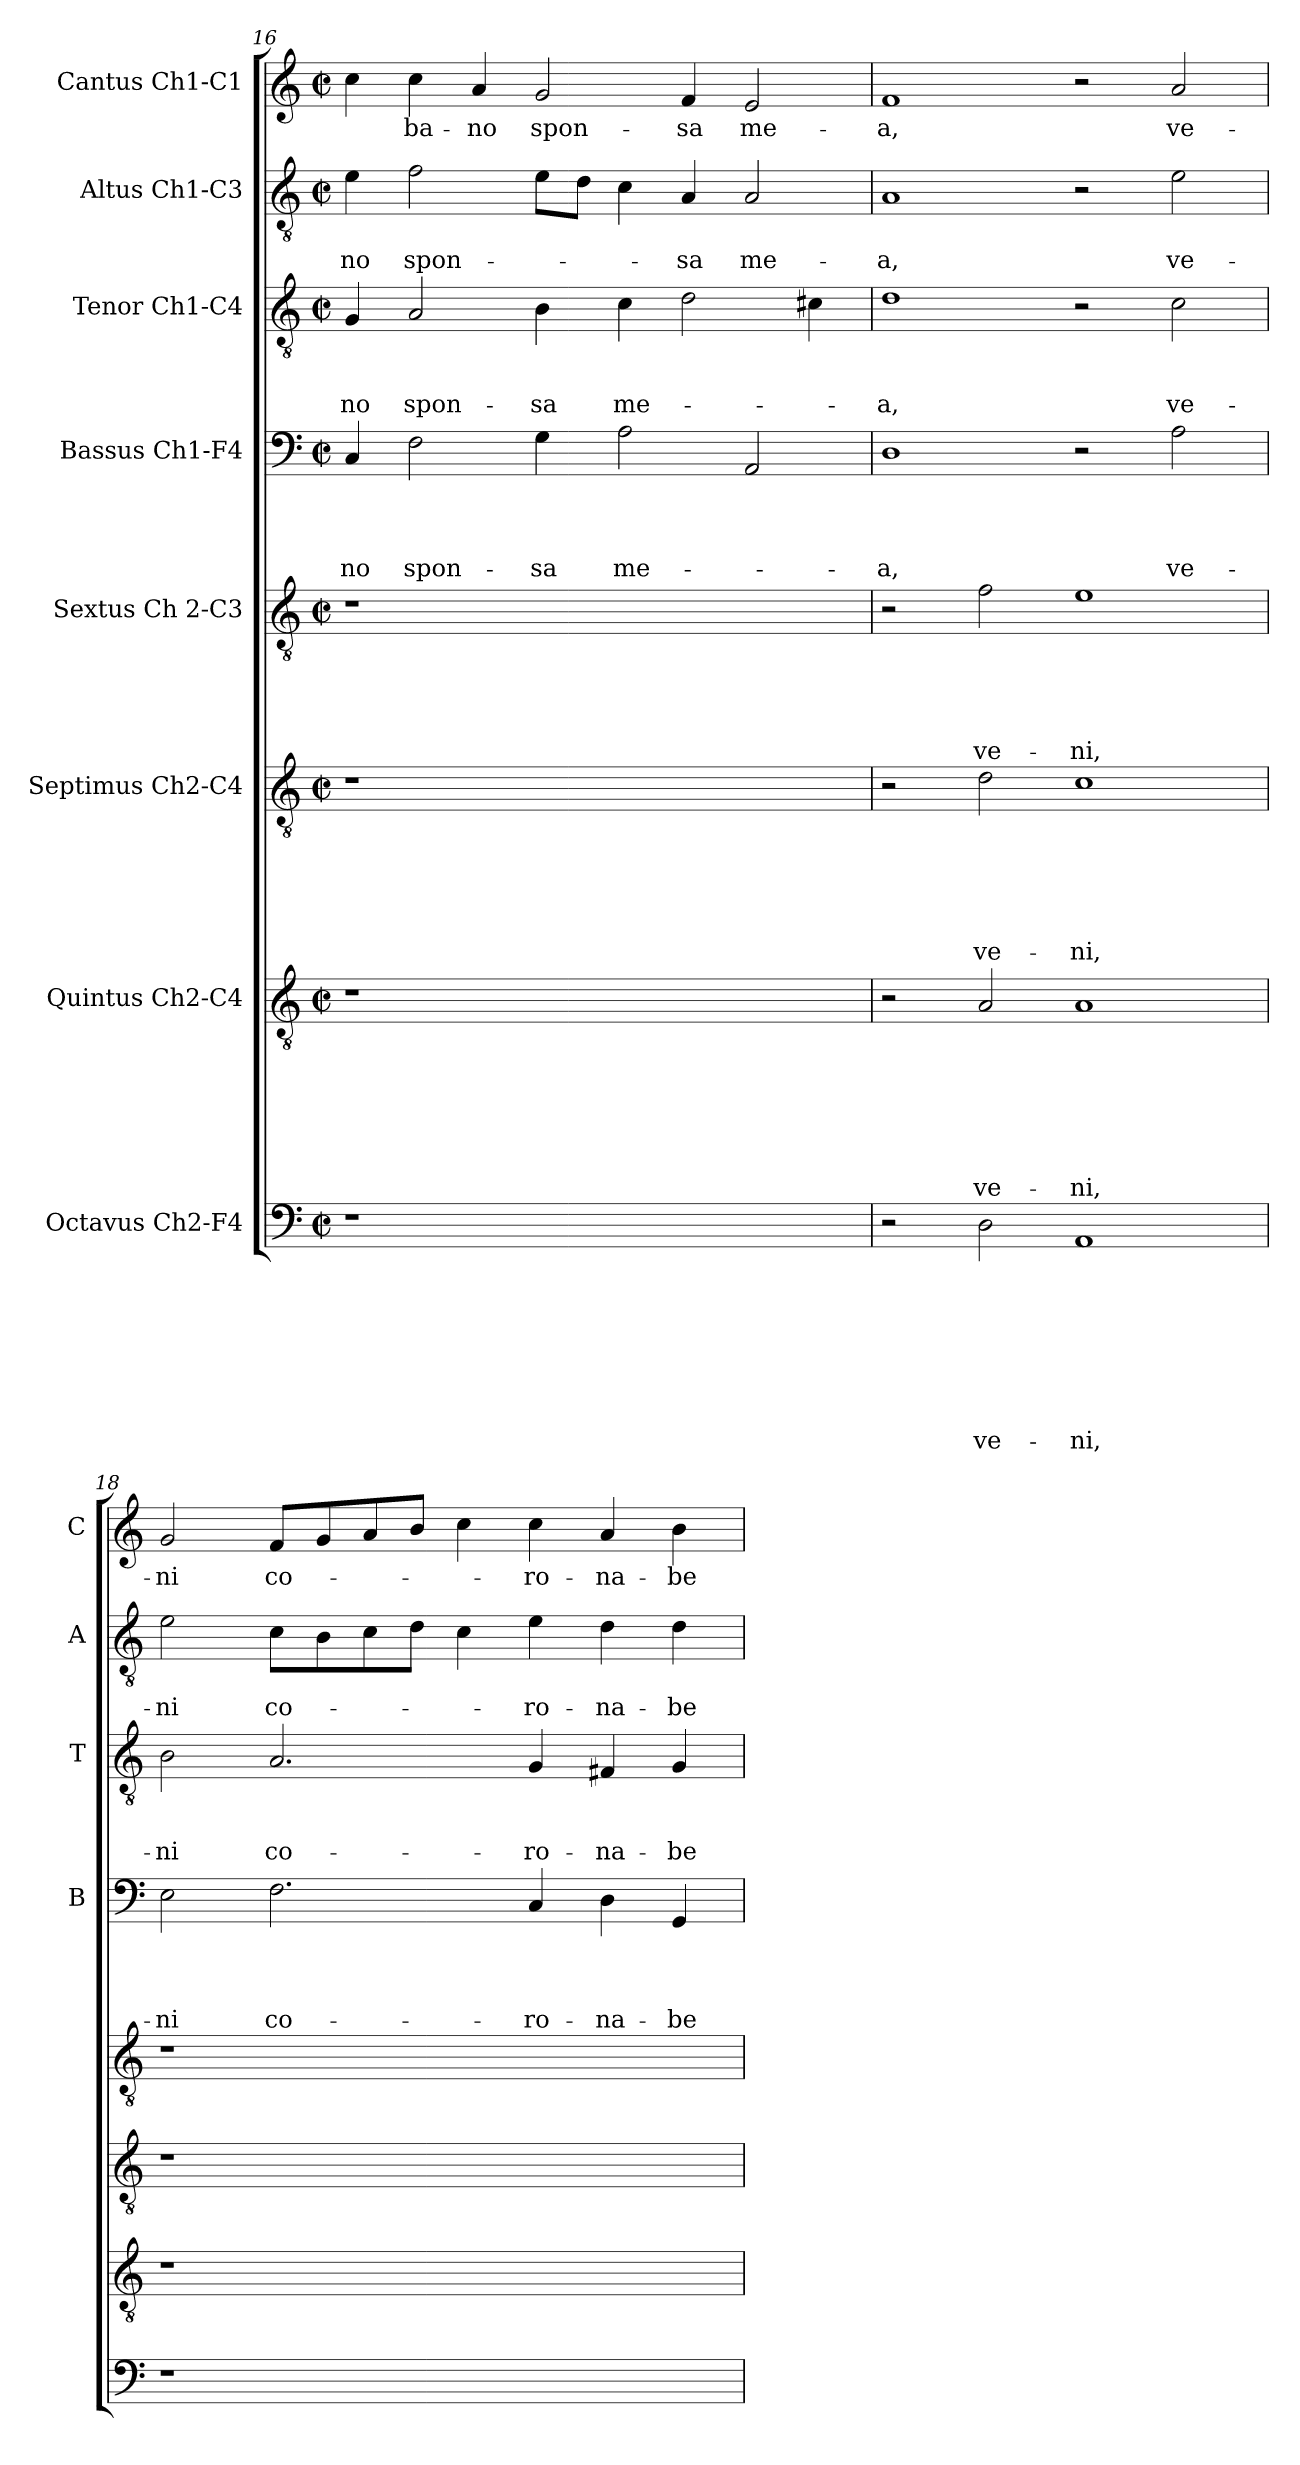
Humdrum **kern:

**kern	**text	**text	**text	**text	**text	**text	**text	**text	**kern	**text	**text	**text	**text	**text	**text	**text	**kern	**text	**text	**text	**text	**text	**text	**kern	**text	**text	**text	**text	**text	**kern	**text	**text	**text	**text	**kern	**text	**text	**text	**kern	**text	**text	**kern	**text
*part8	*part8	*part8	*part8	*part8	*part8	*part8	*part8	*part8	*part7	*part7	*part7	*part7	*part7	*part7	*part7	*part7	*part6	*part6	*part6	*part6	*part6	*part6	*part6	*part5	*part5	*part5	*part5	*part5	*part5	*part4	*part4	*part4	*part4	*part4	*part3	*part3	*part3	*part3	*part2	*part2	*part2	*part1	*part1
*staff8	*staff8	*staff8	*staff8	*staff8	*staff8	*staff8	*staff8	*staff8	*staff7	*staff7	*staff7	*staff7	*staff7	*staff7	*staff7	*staff7	*staff6	*staff6	*staff6	*staff6	*staff6	*staff6	*staff6	*staff5	*staff5	*staff5	*staff5	*staff5	*staff5	*staff4	*staff4	*staff4	*staff4	*staff4	*staff3	*staff3	*staff3	*staff3	*staff2	*staff2	*staff2	*staff1	*staff1
*I"Octavus Ch2-F4	*	*	*	*	*	*	*	*	*I"Quintus Ch2-C4	*	*	*	*	*	*	*	*I"Septimus Ch2-C4	*	*	*	*	*	*	*I"Sextus Ch 2-C3	*	*	*	*	*	*I"Bassus Ch1-F4	*	*	*	*	*I"Tenor Ch1-C4	*	*	*	*I"Altus Ch1-C3	*	*	*I"Cantus Ch1-C1	*
*	*	*	*	*	*	*	*	*	*	*	*	*	*	*	*	*	*	*	*	*	*	*	*	*	*	*	*	*	*	*I'B	*	*	*	*	*I'T	*	*	*	*I'A	*	*	*I'C	*
!!LO:LB:g=z
*clefF4	*	*	*	*	*	*	*	*	*clefGv2	*	*	*	*	*	*	*	*clefGv2	*	*	*	*	*	*	*clefGv2	*	*	*	*	*	*clefF4	*	*	*	*	*clefGv2	*	*	*	*clefGv2	*	*	*clefG2	*
*k[]	*	*	*	*	*	*	*	*	*k[]	*	*	*	*	*	*	*	*k[]	*	*	*	*	*	*	*k[]	*	*	*	*	*	*k[]	*	*	*	*	*k[]	*	*	*	*k[]	*	*	*k[]	*
*C:	*	*	*	*	*	*	*	*	*C:	*	*	*	*	*	*	*	*C:	*	*	*	*	*	*	*C:	*	*	*	*	*	*C:	*	*	*	*	*C:	*	*	*	*C:	*	*	*C:	*
*M2/2	*	*	*	*	*	*	*	*	*M2/2	*	*	*	*	*	*	*	*M2/2	*	*	*	*	*	*	*M2/2	*	*	*	*	*	*M2/2	*	*	*	*	*M2/2	*	*	*	*M2/2	*	*	*M2/2	*
*met(c|)	*	*	*	*	*	*	*	*	*met(c|)	*	*	*	*	*	*	*	*met(c|)	*	*	*	*	*	*	*met(c|)	*	*	*	*	*	*met(c|)	*	*	*	*	*met(c|)	*	*	*	*met(c|)	*	*	*met(c|)	*
=16	=16	=16	=16	=16	=16	=16	=16	=16	=16	=16	=16	=16	=16	=16	=16	=16	=16	=16	=16	=16	=16	=16	=16	=16	=16	=16	=16	=16	=16	=16	=16	=16	=16	=16	=16	=16	=16	=16	=16	=16	=16	=16	=16
!	!	!	!	!	!	!	!	!	!	!	!	!	!	!	!	!	!	!	!	!	!	!	!	!	!	!	!	!	!	!	!	!	!	!LO:LY:b	!	!	!	!LO:LY:b	!	!	!LO:LY:b	!	!
1r	.	.	.	.	.	.	.	.	1r	.	.	.	.	.	.	.	1r	.	.	.	.	.	.	1r	.	.	.	.	.	4C/	.	.	.	-no	4G/	.	.	-no	4e\	.	-no	4cc\	.
!	!	!	!	!	!	!	!	!	!	!	!	!	!	!	!	!	!	!	!	!	!	!	!	!	!	!	!	!	!	!	!	!	!	!LO:LY:b	!	!	!	!LO:LY:b	!	!	!LO:LY:b	!	!LO:LY:b
.	.	.	.	.	.	.	.	.	.	.	.	.	.	.	.	.	.	.	.	.	.	.	.	.	.	.	.	.	.	2F\	.	.	.	spon-	2A/	.	.	spon-	2f\	.	spon-	4cc\	-ba-
!	!	!	!	!	!	!	!	!	!	!	!	!	!	!	!	!	!	!	!	!	!	!	!	!	!	!	!	!	!	!	!	!	!	!	!	!	!	!	!	!	!	!	!LO:LY:b
.	.	.	.	.	.	.	.	.	.	.	.	.	.	.	.	.	.	.	.	.	.	.	.	.	.	.	.	.	.	.	.	.	.	.	.	.	.	.	.	.	.	4a/	-no
!	!	!	!	!	!	!	!	!	!	!	!	!	!	!	!	!	!	!	!	!	!	!	!	!	!	!	!	!	!	!	!	!	!	!LO:LY:b	!	!	!	!LO:LY:b	!	!	!	!	!LO:LY:b
.	.	.	.	.	.	.	.	.	.	.	.	.	.	.	.	.	.	.	.	.	.	.	.	.	.	.	.	.	.	4G\	.	.	.	-sa	4B\	.	.	-sa	8e\L	.	.	2g/	spon-
.	.	.	.	.	.	.	.	.	.	.	.	.	.	.	.	.	.	.	.	.	.	.	.	.	.	.	.	.	.	.	.	.	.	.	.	.	.	.	8d\J	.	.	.	.
!	!	!	!	!	!	!	!	!	!	!	!	!	!	!	!	!	!	!	!	!	!	!	!	!	!	!	!	!	!	!	!	!	!	!LO:LY:b	!	!	!	!LO:LY:b	!	!	!	!	!
1ryy	.	.	.	.	.	.	.	.	1ryy	.	.	.	.	.	.	.	1ryy	.	.	.	.	.	.	1ryy	.	.	.	.	.	2A\	.	.	.	me-	4c\	.	.	me-	4c\	.	.	.	.
!	!	!	!	!	!	!	!	!	!	!	!	!	!	!	!	!	!	!	!	!	!	!	!	!	!	!	!	!	!	!	!	!	!	!	!	!	!	!	!	!	!LO:LY:b	!	!LO:LY:b
.	.	.	.	.	.	.	.	.	.	.	.	.	.	.	.	.	.	.	.	.	.	.	.	.	.	.	.	.	.	.	.	.	.	.	2d\	.	.	.	4A/	.	-sa	4f/	-sa
!	!	!	!	!	!	!	!	!	!	!	!	!	!	!	!	!	!	!	!	!	!	!	!	!	!	!	!	!	!	!	!	!	!	!	!	!	!	!	!	!	!LO:LY:b	!	!LO:LY:b
.	.	.	.	.	.	.	.	.	.	.	.	.	.	.	.	.	.	.	.	.	.	.	.	.	.	.	.	.	.	2AA/	.	.	.	.	.	.	.	.	2A/	.	me-	2e/	me-
.	.	.	.	.	.	.	.	.	.	.	.	.	.	.	.	.	.	.	.	.	.	.	.	.	.	.	.	.	.	.	.	.	.	.	4c#X\	.	.	.	.	.	.	.	.
=17	=17	=17	=17	=17	=17	=17	=17	=17	=17	=17	=17	=17	=17	=17	=17	=17	=17	=17	=17	=17	=17	=17	=17	=17	=17	=17	=17	=17	=17	=17	=17	=17	=17	=17	=17	=17	=17	=17	=17	=17	=17	=17	=17
!	!	!	!	!	!	!	!	!	!	!	!	!	!	!	!	!	!	!	!	!	!	!	!	!	!	!	!	!	!	!	!	!	!	!LO:LY:b	!	!	!	!LO:LY:b	!	!	!LO:LY:b	!	!LO:LY:b
2r	.	.	.	.	.	.	.	.	2r	.	.	.	.	.	.	.	2r	.	.	.	.	.	.	2r	.	.	.	.	.	1D	.	.	.	-a,	1d	.	.	-a,	1A	.	-a,	1f	-a,
!	!	!	!	!	!	!	!	!LO:LY:b	!	!	!	!	!	!	!	!LO:LY:b	!	!	!	!	!	!	!LO:LY:b	!	!	!	!	!	!LO:LY:b	!	!	!	!	!	!	!	!	!	!	!	!	!	!
2D\	.	.	.	.	.	.	.	ve-	2A/	.	.	.	.	.	.	ve-	2d\	.	.	.	.	.	ve-	2f\	.	.	.	.	ve-	.	.	.	.	.	.	.	.	.	.	.	.	.	.
!	!	!	!	!	!	!	!	!LO:LY:b	!	!	!	!	!	!	!	!LO:LY:b	!	!	!	!	!	!	!LO:LY:b	!	!	!	!	!	!LO:LY:b	!	!	!	!	!	!	!	!	!	!	!	!	!	!
1AA	.	.	.	.	.	.	.	-ni,	1A	.	.	.	.	.	.	-ni,	1c	.	.	.	.	.	-ni,	1e	.	.	.	.	-ni,	2r	.	.	.	.	2r	.	.	.	2r	.	.	2r	.
!	!	!	!	!	!	!	!	!	!	!	!	!	!	!	!	!	!	!	!	!	!	!	!	!	!	!	!	!	!	!	!	!	!	!LO:LY:b	!	!	!	!LO:LY:b	!	!	!LO:LY:b	!	!LO:LY:b
.	.	.	.	.	.	.	.	.	.	.	.	.	.	.	.	.	.	.	.	.	.	.	.	.	.	.	.	.	.	2A\	.	.	.	ve-	2c\	.	.	ve-	2e\	.	ve-	2a/	ve-
=18	=18	=18	=18	=18	=18	=18	=18	=18	=18	=18	=18	=18	=18	=18	=18	=18	=18	=18	=18	=18	=18	=18	=18	=18	=18	=18	=18	=18	=18	=18	=18	=18	=18	=18	=18	=18	=18	=18	=18	=18	=18	=18	=18
!	!	!	!	!	!	!	!	!	!	!	!	!	!	!	!	!	!	!	!	!	!	!	!	!	!	!	!	!	!	!	!	!	!	!LO:LY:b	!	!	!	!LO:LY:b	!	!	!LO:LY:b	!	!LO:LY:b
1r	.	.	.	.	.	.	.	.	1r	.	.	.	.	.	.	.	1r	.	.	.	.	.	.	1r	.	.	.	.	.	2E\	.	.	.	-ni	2B\	.	.	-ni	2e\	.	-ni	2g/	-ni
!	!	!	!	!	!	!	!	!	!	!	!	!	!	!	!	!	!	!	!	!	!	!	!	!	!	!	!	!	!	!	!	!	!	!LO:LY:b	!	!	!	!LO:LY:b	!	!	!LO:LY:b	!	!LO:LY:b
.	.	.	.	.	.	.	.	.	.	.	.	.	.	.	.	.	.	.	.	.	.	.	.	.	.	.	.	.	.	2.F\	.	.	.	co-	2.A/	.	.	co-	8c\L	.	co-	8f/L	co-
.	.	.	.	.	.	.	.	.	.	.	.	.	.	.	.	.	.	.	.	.	.	.	.	.	.	.	.	.	.	.	.	.	.	.	.	.	.	.	8B\	.	.	8g/	.
.	.	.	.	.	.	.	.	.	.	.	.	.	.	.	.	.	.	.	.	.	.	.	.	.	.	.	.	.	.	.	.	.	.	.	.	.	.	.	8c\	.	.	8a/	.
.	.	.	.	.	.	.	.	.	.	.	.	.	.	.	.	.	.	.	.	.	.	.	.	.	.	.	.	.	.	.	.	.	.	.	.	.	.	.	8d\J	.	.	8b/J	.
1ryy	.	.	.	.	.	.	.	.	1ryy	.	.	.	.	.	.	.	1ryy	.	.	.	.	.	.	1ryy	.	.	.	.	.	.	.	.	.	.	.	.	.	.	4c\	.	.	4cc\	.
!	!	!	!	!	!	!	!	!	!	!	!	!	!	!	!	!	!	!	!	!	!	!	!	!	!	!	!	!	!	!	!	!	!	!LO:LY:b	!	!	!	!LO:LY:b	!	!	!LO:LY:b	!	!LO:LY:b
.	.	.	.	.	.	.	.	.	.	.	.	.	.	.	.	.	.	.	.	.	.	.	.	.	.	.	.	.	.	4C/	.	.	.	-ro-	4G/	.	.	-ro-	4e\	.	-ro-	4cc\	-ro-
!	!	!	!	!	!	!	!	!	!	!	!	!	!	!	!	!	!	!	!	!	!	!	!	!	!	!	!	!	!	!	!	!	!	!LO:LY:b	!	!	!	!LO:LY:b	!	!	!LO:LY:b	!	!LO:LY:b
.	.	.	.	.	.	.	.	.	.	.	.	.	.	.	.	.	.	.	.	.	.	.	.	.	.	.	.	.	.	4D\	.	.	.	-na-	4F#X/	.	.	-na-	4d\	.	-na-	4a/	-na-
!	!	!	!	!	!	!	!	!	!	!	!	!	!	!	!	!	!	!	!	!	!	!	!	!	!	!	!	!	!	!	!	!	!	!LO:LY:b	!	!	!	!LO:LY:b	!	!	!LO:LY:b	!	!LO:LY:b
.	.	.	.	.	.	.	.	.	.	.	.	.	.	.	.	.	.	.	.	.	.	.	.	.	.	.	.	.	.	4GG/	.	.	.	-be-	4G/	.	.	-be-	4d\	.	-be-	4b\	-be-
=	=	=	=	=	=	=	=	=	=	=	=	=	=	=	=	=	=	=	=	=	=	=	=	=	=	=	=	=	=	=	=	=	=	=	=	=	=	=	=	=	=	=	=
*-	*-	*-	*-	*-	*-	*-	*-	*-	*-	*-	*-	*-	*-	*-	*-	*-	*-	*-	*-	*-	*-	*-	*-	*-	*-	*-	*-	*-	*-	*-	*-	*-	*-	*-	*-	*-	*-	*-	*-	*-	*-	*-	*-
